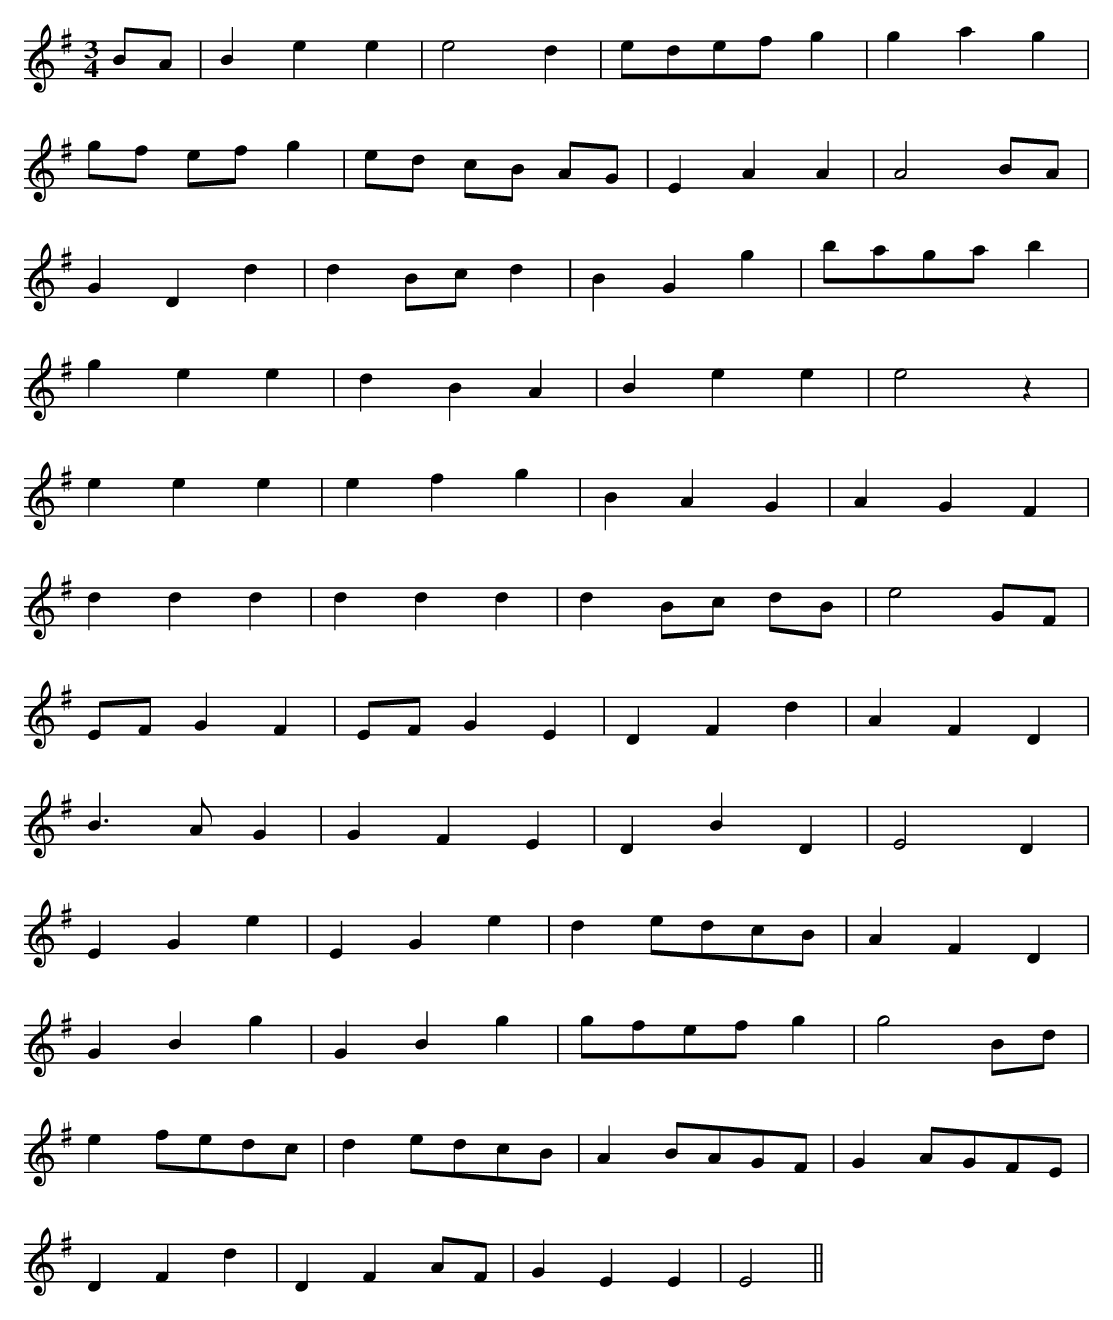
X:1
M:3/4
K:Emin
BA|B2e2e2|e4d2|edefg2|g2a2g2|
gf ef g2|ed cB AG|E2A2A2|A4BA|
G2D2d2|d2Bcd2|B2G2g2|bagab2|
g2e2e2|d2B2A2|B2e2e2|e4z2|
e2e2e2|e2f2g2|B2A2G2|A2G2F2|
d2d2d2|d2d2d2|d2Bc dB|e4GF|
EFG2F2|EFG2E2|D2F2d2|A2F2D2|
B3AG2|G2F2E2|D2B2D2|E4D2|
E2G2e2|E2G2e2|d2edcB|A2F2D2|
G2B2g2|G2B2g2|gfefg2|g4Bd|
e2fedc|d2edcB|A2BAGF|G2AGFE|
D2F2d2|D2F2AF|G2E2E2|E4||
